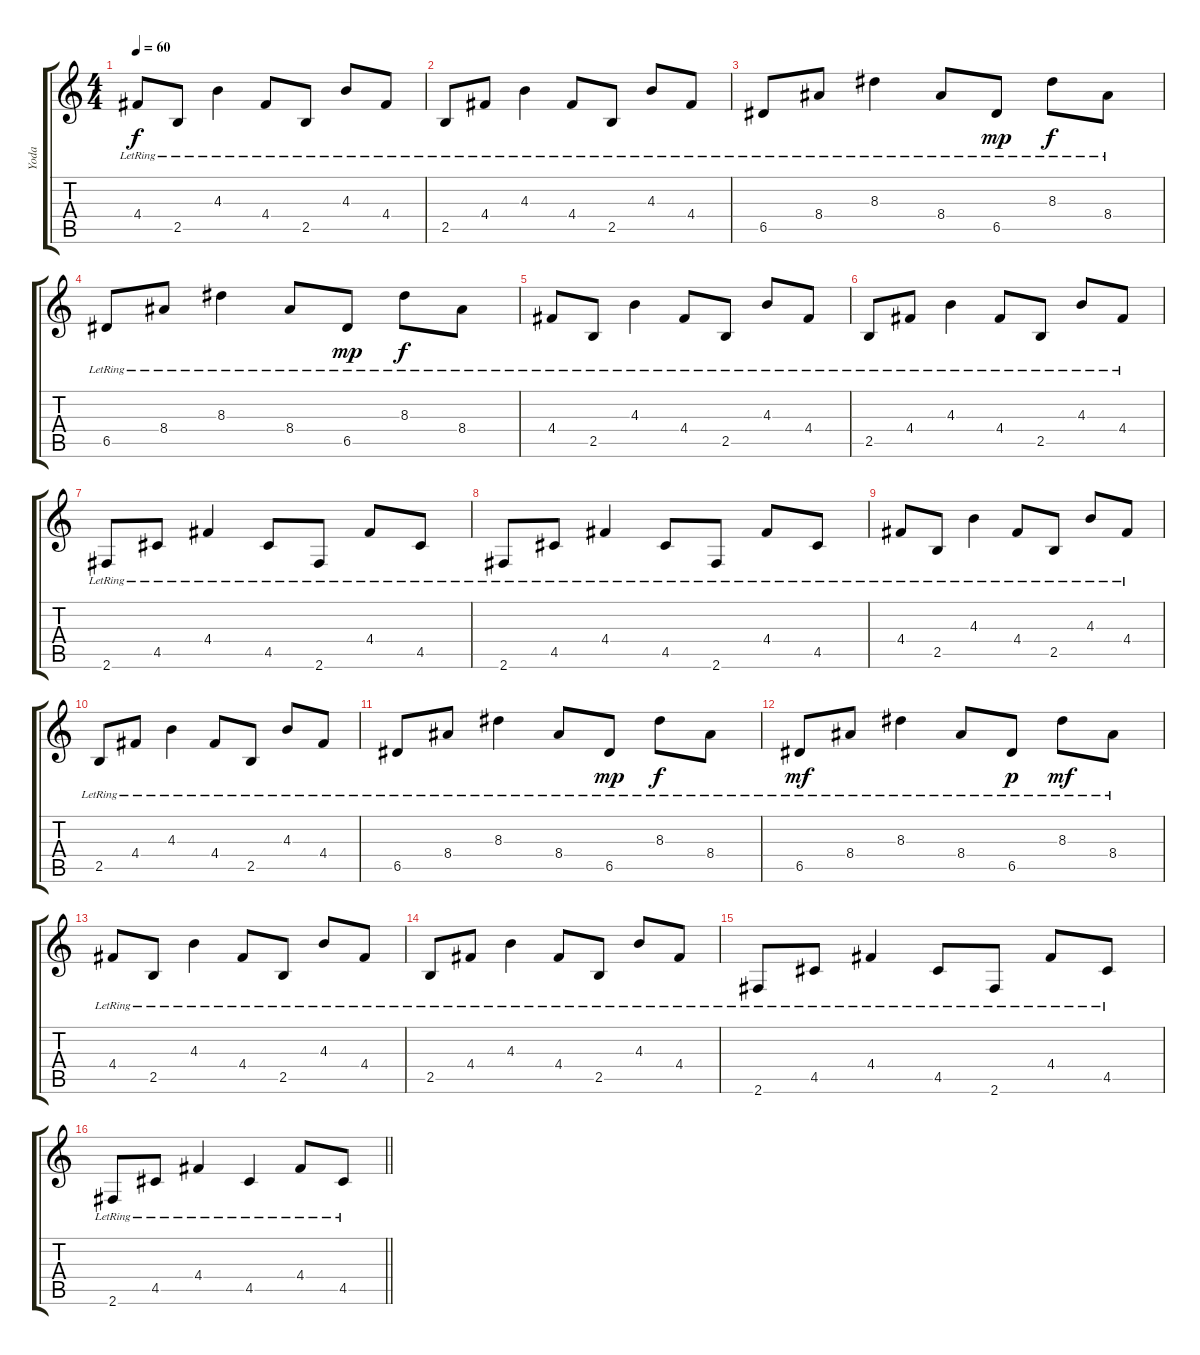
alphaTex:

\track ("Yoda" "Yoda") {instrument electricguitarjazz}
\staff {score tabs}
\tuning (E4 B3 G3 D3 A2 E2) {hide}
\ts (4 4)
\section ("" "")
\tempo 60
\clef g2
\ks c
4.4{lr}.8{dy f} 2.5{lr}.8 4.3{lr}.4 4.4{lr}.8 2.5{lr}.8 4.3{lr}.8 4.4{lr}.8 |
2.5{lr}.8 4.4{lr}.8 4.3{lr}.4 4.4{lr}.8 2.5{lr}.8 4.3{lr}.8 4.4{lr}.8 |
6.5{lr}.8 8.4{lr}.8 8.3{lr}.4 8.4{lr}.8 6.5{lr}.8{dy mp} 8.3{lr}.8{dy f} 8.4{lr}.8 |
6.5{lr}.8 8.4{lr}.8 8.3{lr}.4 8.4{lr}.8 6.5{lr}.8{dy mp} 8.3{lr}.8{dy f} 8.4{lr}.8 |
4.4{lr}.8 2.5{lr}.8 4.3{lr}.4 4.4{lr}.8 2.5{lr}.8 4.3{lr}.8 4.4{lr}.8 |
2.5{lr}.8 4.4{lr}.8 4.3{lr}.4 4.4{lr}.8 2.5{lr}.8 4.3{lr}.8 4.4{lr}.8 |
2.6{lr}.8 4.5{lr}.8 4.4{lr}.4 4.5{lr}.8 2.6{lr}.8 4.4{lr}.8 4.5{lr}.8 |
2.6{lr}.8 4.5{lr}.8 4.4{lr}.4 4.5{lr}.8 2.6{lr}.8 4.4{lr}.8 4.5{lr}.8 |
4.4{lr}.8 2.5{lr}.8 4.3{lr}.4 4.4{lr}.8 2.5{lr}.8 4.3{lr}.8 4.4{lr}.8 |
2.5{lr}.8 4.4{lr}.8 4.3{lr}.4 4.4{lr}.8 2.5{lr}.8 4.3{lr}.8 4.4{lr}.8 |
6.5{lr}.8 8.4{lr}.8 8.3{lr}.4 8.4{lr}.8 6.5{lr}.8{dy mp} 8.3{lr}.8{dy f} 8.4{lr}.8 |
6.5{lr}.8{dy mf} 8.4{lr}.8 8.3{lr}.4 8.4{lr}.8 6.5{lr}.8{dy p} 8.3{lr}.8{dy mf} 8.4{lr}.8 |
4.4{lr}.8 2.5{lr}.8 4.3{lr}.4 4.4{lr}.8 2.5{lr}.8 4.3{lr}.8 4.4{lr}.8 |
2.5{lr}.8 4.4{lr}.8 4.3{lr}.4 4.4{lr}.8 2.5{lr}.8 4.3{lr}.8 4.4{lr}.8 |
2.6{lr}.8 4.5{lr}.8 4.4{lr}.4 4.5{lr}.8 2.6{lr}.8 4.4{lr}.8 4.5{lr}.8 |
\barLineRight lightlight
2.6{lr}.8 4.5{lr}.8 4.4{lr}.4 4.5{lr}.4 4.4{lr}.8 4.5{lr}.8
